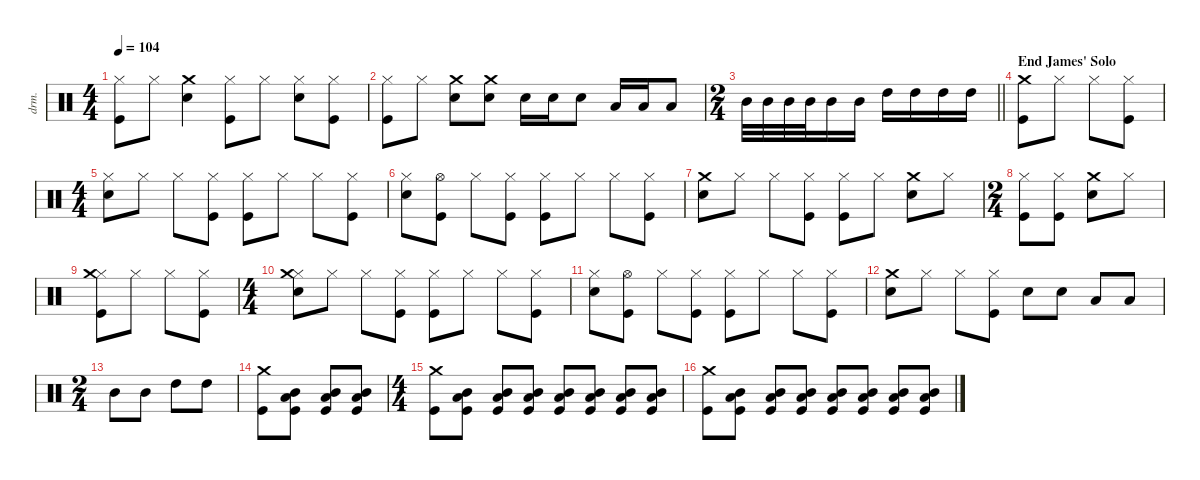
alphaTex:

\defaultSystemsLayout 4
\hideDynamics
\bracketExtendMode nobrackets
\track ("Lars Ulrich" "drm.") {instrument percussion}
\staff {score}
\articulation defaults
\ts (4 4)
\tempo 104
\clef neutral
\ks c
("Hi-Hat (closed)" "Kick (hit)").8{dy fff} "Hi-Hat (closed)".8 ("Crash medium (hit)" "Snare (hit) 2").4 ("Hi-Hat (closed)" "Kick (hit)").8 "Hi-Hat (closed)".8 ("Hi-Hat (closed)" "Snare (hit) 2").8 ("Hi-Hat (closed)" "Kick (hit)").8 |
("Kick (hit)" "Hi-Hat (closed)").8 "Hi-Hat (closed)".8 ("Snare (hit) 2" "Crash medium (hit)").8 ("Snare (hit) 2" "Crash medium (hit)").8 "Snare (hit) 2".16 "Snare (hit) 2".16 "Snare (hit) 2".8 "Low Tom (hit)".16 "Low Tom (hit)".16 "Low Tom (hit)".8 |
\ts (2 4)
\beaming (8 2 2)
\barLineRight lightlight "Mid Tom (hit)".32 "Mid Tom (hit)".32 "Mid Tom (hit)".32 "Mid Tom (hit)".32 "Mid Tom (hit)".16 "Mid Tom (hit)".16 "High Tom (hit)".16 "High Tom (hit)".16 "High Tom (hit)".16 "High Tom (hit)".16
|
\section ("" "End James' Solo")
("Crash medium (hit)" "Kick (hit)").8 "Hi-Hat (closed)".8 "Hi-Hat (closed)".8 ("Kick (hit)" "Hi-Hat (closed)").8 |
\ts (4 4)
\beaming (8 2 2 2 2)
("Snare (hit) 2" "Hi-Hat (closed)").8 "Hi-Hat (closed)".8 "Hi-Hat (closed)".8 ("Kick (hit)" "Hi-Hat (closed)").8 ("Kick (hit)" "Hi-Hat (closed)").8 "Hi-Hat (closed)".8 "Hi-Hat (closed)".8 ("Kick (hit)" "Hi-Hat (closed)").8 |
("Snare (hit) 2" "Hi-Hat (closed)").8 ("Kick (hit)" "Hi-Hat (open)").8 "Hi-Hat (closed)".8 ("Kick (hit)" "Hi-Hat (closed)").8 ("Hi-Hat (closed)" "Kick (hit)").8 "Hi-Hat (closed)".8 "Hi-Hat (closed)".8 ("Kick (hit)" "Hi-Hat (closed)").8 |
("Snare (hit) 2" "Crash medium (hit)").8 "Hi-Hat (closed)".8 "Hi-Hat (closed)".8 ("Kick (hit)" "Hi-Hat (closed)").8 ("Kick (hit)" "Hi-Hat (closed)").8 "Hi-Hat (closed)".8 ("Snare (hit) 2" "Crash medium (hit)").8 "Hi-Hat (closed)".8 |
\ts (2 4)
\beaming (8 2 2)
("Kick (hit)" "Hi-Hat (closed)").8 ("Hi-Hat (closed)" "Kick (hit)").8 ("Snare (hit) 2" "Crash medium (hit)").8 "Hi-Hat (closed)".8 |
("Hi-Hat (closed)" "Kick (hit)" "Crash medium (hit)").8 "Hi-Hat (closed)".8 "Hi-Hat (closed)".8 ("Hi-Hat (closed)" "Kick (hit)").8 |
\ts (4 4)
\beaming (8 2 2 2 2)
("Hi-Hat (closed)" "Crash medium (hit)" "Snare (hit) 2").8 "Hi-Hat (closed)".8 "Hi-Hat (closed)".8 ("Kick (hit)" "Hi-Hat (closed)").8 ("Kick (hit)" "Hi-Hat (closed)").8 "Hi-Hat (closed)".8 "Hi-Hat (closed)".8 ("Hi-Hat (closed)" "Kick (hit)").8 |
("Snare (hit) 2" "Hi-Hat (closed)").8 ("Kick (hit)" "Hi-Hat (open)").8 "Hi-Hat (closed)".8 ("Kick (hit)" "Hi-Hat (closed)").8 ("Kick (hit)" "Hi-Hat (closed)").8 "Hi-Hat (closed)".8 "Hi-Hat (closed)".8 ("Hi-Hat (closed)" "Kick (hit)").8 |
("Crash medium (hit)" "Snare (hit) 2").8 "Hi-Hat (closed)".8 "Hi-Hat (closed)".8 ("Kick (hit)" "Hi-Hat (closed)").8 "Snare (hit) 2".8 "Snare (hit) 2".8 "Low Tom (hit)".8 "Low Tom (hit)".8 |
\ts (2 4)
\beaming (8 2 2)
"Mid Tom (hit)".8 "Mid Tom (hit)".8 "High Tom (hit)".8 "High Tom (hit)".8 |
("Kick (hit)" "Crash medium (hit)").8 ("Kick (hit)" "Low Tom (hit)" "Mid Tom (hit)").8 ("Kick (hit)" "Mid Tom (hit)" "Low Tom (hit)").8 ("Kick (hit)" "Mid Tom (hit)" "Low Tom (hit)").8 |
\ts (4 4)
\beaming (8 2 2 2 2)
("Crash medium (hit)" "Kick (hit)").8 ("Low Tom (hit)" "Kick (hit)" "Mid Tom (hit)").8 ("Kick (hit)" "Mid Tom (hit)" "Low Tom (hit)").8 ("Kick (hit)" "Mid Tom (hit)" "Low Tom (hit)").8 ("Kick (hit)" "Mid Tom (hit)" "Low Tom (hit)").8 ("Mid Tom (hit)" "Kick (hit)" "Low Tom (hit)").8 ("Kick (hit)" "Mid Tom (hit)" "Low Tom (hit)").8 ("Kick (hit)" "Mid Tom (hit)" "Low Tom (hit)").8 |
("Kick (hit)" "Crash medium (hit)").8 ("Kick (hit)" "Mid Tom (hit)" "Low Tom (hit)").8 ("Low Tom (hit)" "Mid Tom (hit)" "Kick (hit)").8 ("Kick (hit)" "Mid Tom (hit)" "Low Tom (hit)").8 ("Kick (hit)" "Mid Tom (hit)" "Low Tom (hit)").8 ("Kick (hit)" "Mid Tom (hit)" "Low Tom (hit)").8 ("Low Tom (hit)" "Kick (hit)" "Mid Tom (hit)").8 ("Low Tom (hit)" "Kick (hit)" "Mid Tom (hit)").8
